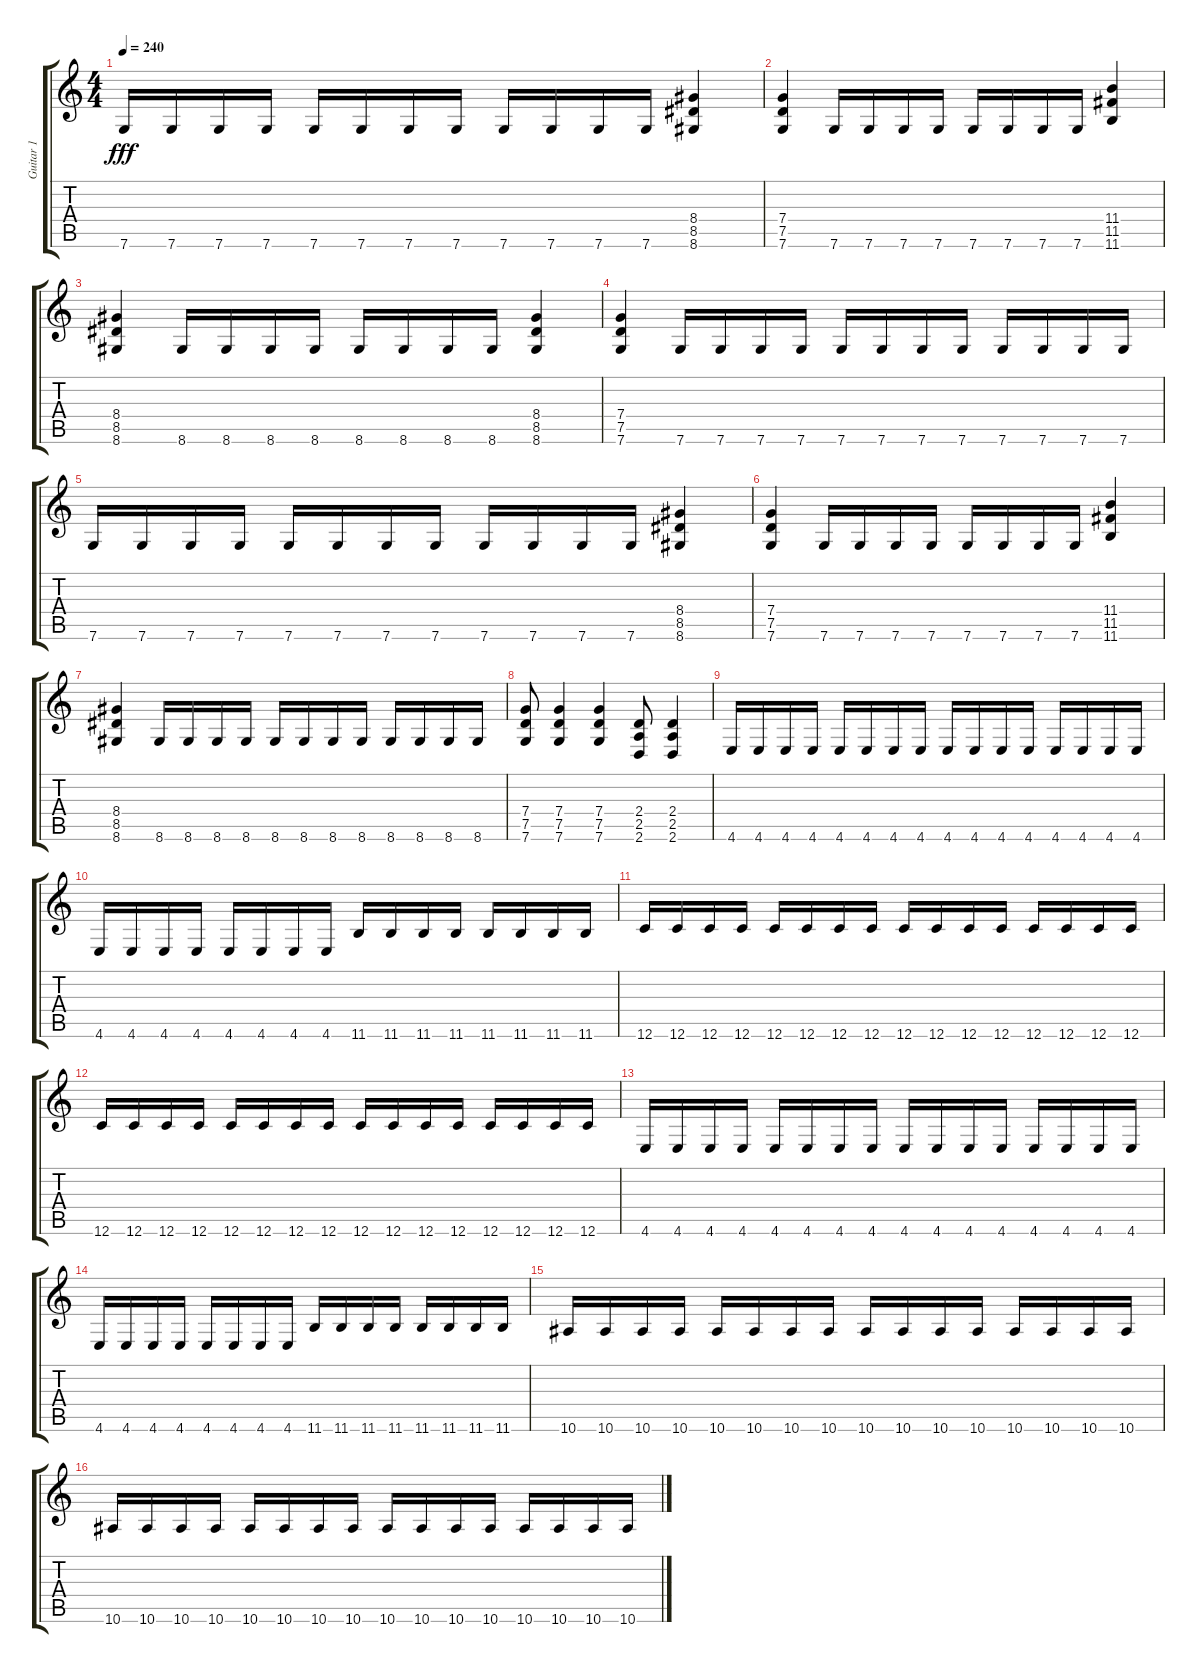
\track ("Guitar 1" "Guitar 1") {instrument distortionguitar}
\staff {score tabs}
\tuning (G4 C4 G3 C3 G2 C2) {hide}
\ts (4 4)
\tempo 240
\clef g2
\ks c
7.6.16{dy fff} 7.6.16 7.6.16 7.6.16 7.6.16 7.6.16 7.6.16 7.6.16 7.6.16 7.6.16 7.6.16 7.6.16 (8.4 8.5 8.6).4 |
(7.4 7.5 7.6).4 7.6.16 7.6.16 7.6.16 7.6.16 7.6.16 7.6.16 7.6.16 7.6.16 (11.4 11.5 11.6).4 |
(8.4 8.5 8.6).4 8.6.16 8.6.16 8.6.16 8.6.16 8.6.16 8.6.16 8.6.16 8.6.16 (8.4 8.5 8.6).4 |
(7.4 7.5 7.6).4 7.6.16 7.6.16 7.6.16 7.6.16 7.6.16 7.6.16 7.6.16 7.6.16 7.6.16 7.6.16 7.6.16 7.6.16 |
7.6.16 7.6.16 7.6.16 7.6.16 7.6.16 7.6.16 7.6.16 7.6.16 7.6.16 7.6.16 7.6.16 7.6.16 (8.4 8.5 8.6).4 |
(7.4 7.5 7.6).4 7.6.16 7.6.16 7.6.16 7.6.16 7.6.16 7.6.16 7.6.16 7.6.16 (11.4 11.5 11.6).4 |
(8.4 8.5 8.6).4 8.6.16 8.6.16 8.6.16 8.6.16 8.6.16 8.6.16 8.6.16 8.6.16 8.6.16 8.6.16 8.6.16 8.6.16 |
(7.4 7.5 7.6).8 (7.4 7.5 7.6).4 (7.4 7.5 7.6).4 (2.4 2.5 2.6).8 (2.4 2.5 2.6).4 |
4.6.16 4.6.16 4.6.16 4.6.16 4.6.16 4.6.16 4.6.16 4.6.16 4.6.16 4.6.16 4.6.16 4.6.16 4.6.16 4.6.16 4.6.16 4.6.16 |
4.6.16 4.6.16 4.6.16 4.6.16 4.6.16 4.6.16 4.6.16 4.6.16 11.6.16 11.6.16 11.6.16 11.6.16 11.6.16 11.6.16 11.6.16 11.6.16 |
12.6.16 12.6.16 12.6.16 12.6.16 12.6.16 12.6.16 12.6.16 12.6.16 12.6.16 12.6.16 12.6.16 12.6.16 12.6.16 12.6.16 12.6.16 12.6.16 |
12.6.16 12.6.16 12.6.16 12.6.16 12.6.16 12.6.16 12.6.16 12.6.16 12.6.16 12.6.16 12.6.16 12.6.16 12.6.16 12.6.16 12.6.16 12.6.16 |
4.6.16 4.6.16 4.6.16 4.6.16 4.6.16 4.6.16 4.6.16 4.6.16 4.6.16 4.6.16 4.6.16 4.6.16 4.6.16 4.6.16 4.6.16 4.6.16 |
4.6.16 4.6.16 4.6.16 4.6.16 4.6.16 4.6.16 4.6.16 4.6.16 11.6.16 11.6.16 11.6.16 11.6.16 11.6.16 11.6.16 11.6.16 11.6.16 |
10.6.16 10.6.16 10.6.16 10.6.16 10.6.16 10.6.16 10.6.16 10.6.16 10.6.16 10.6.16 10.6.16 10.6.16 10.6.16 10.6.16 10.6.16 10.6.16 |
10.6.16 10.6.16 10.6.16 10.6.16 10.6.16 10.6.16 10.6.16 10.6.16 10.6.16 10.6.16 10.6.16 10.6.16 10.6.16 10.6.16 10.6.16 10.6.16
